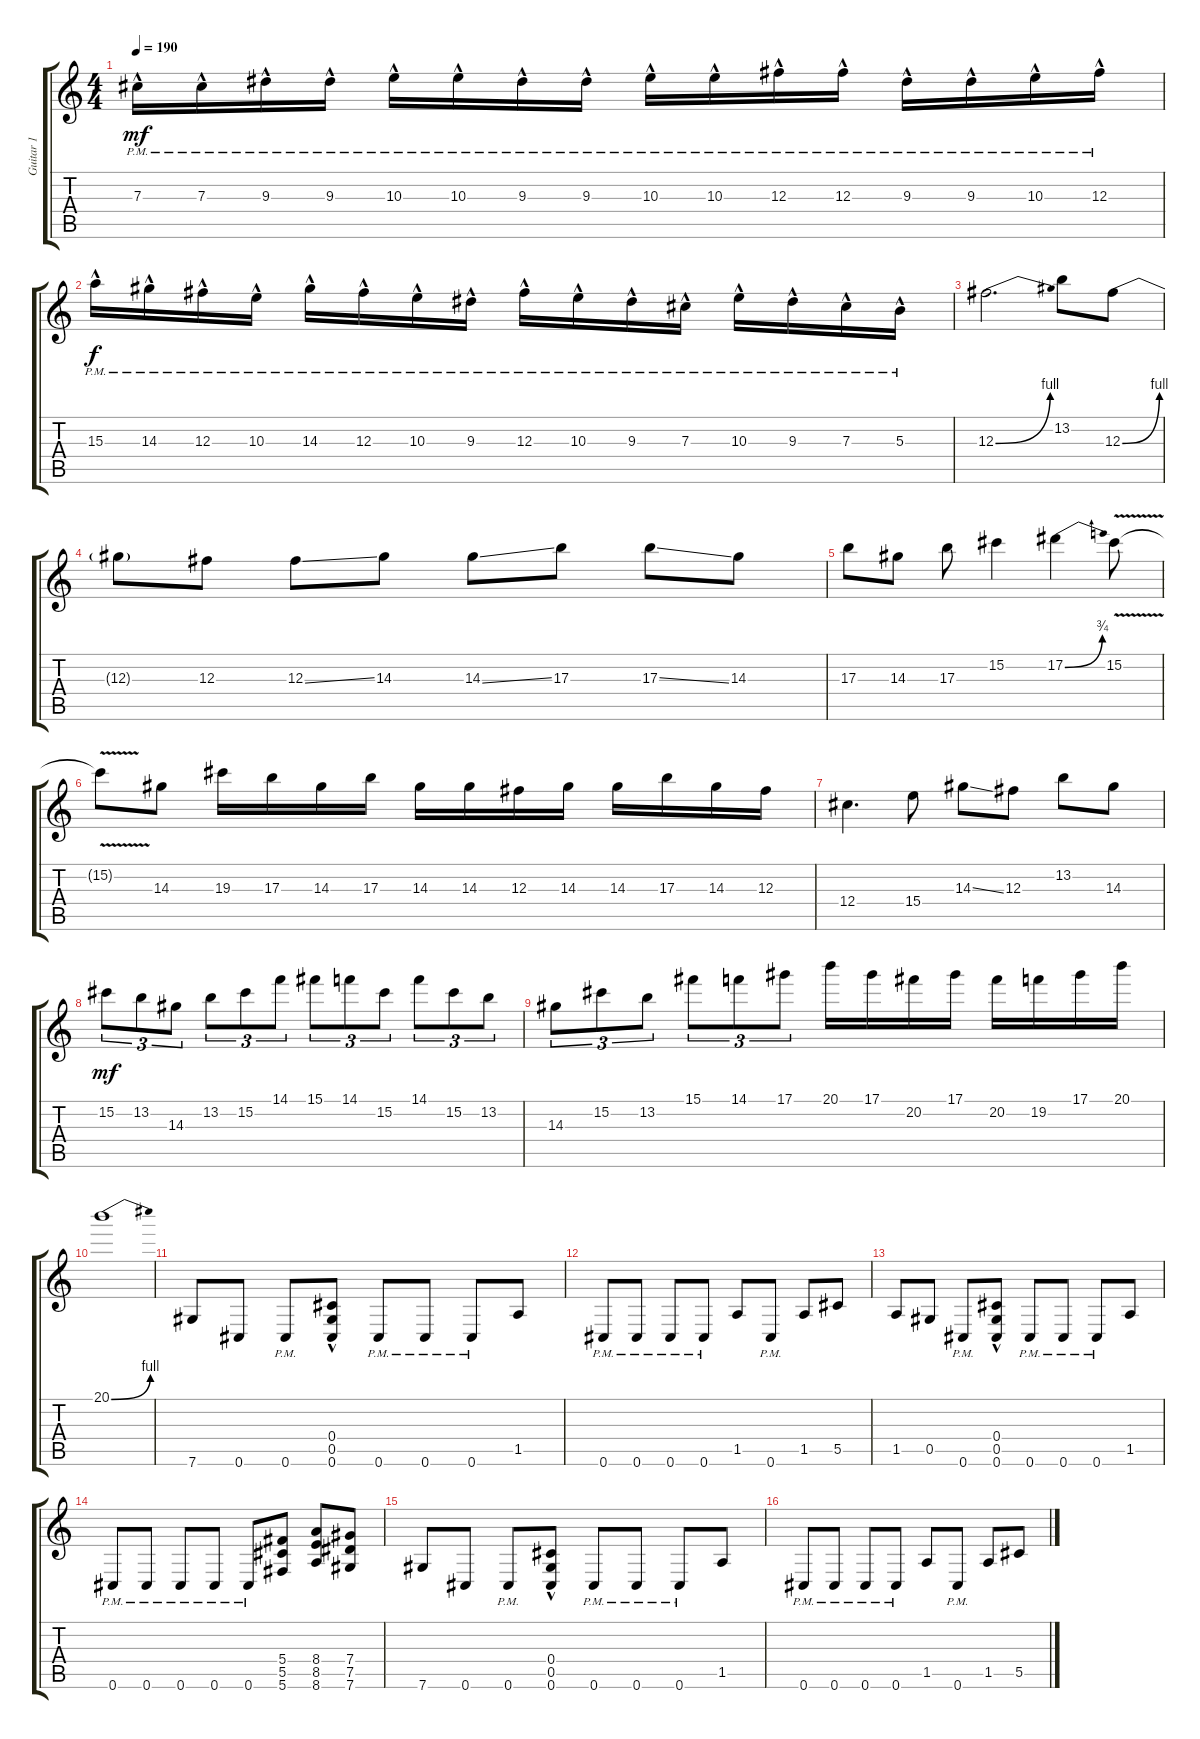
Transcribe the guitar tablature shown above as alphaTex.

\track ("Guitar 1" "Guitar 1") {instrument acousticguitarsteel}
\staff {score tabs}
\tuning (Eb4 Bb3 Gb3 Db3 Ab2 Db2) {hide}
\ts (4 4)
\tempo 190
\clef g2
\ks c
7.3{hac pm}.16{dy mf} 7.3{hac pm}.16 9.3{hac pm}.16 9.3{hac pm}.16 10.3{hac pm}.16 10.3{hac pm}.16 9.3{hac pm}.16 9.3{hac pm}.16 10.3{hac pm}.16 10.3{hac pm}.16 12.3{hac pm}.16 12.3{hac pm}.16 9.3{hac pm}.16 9.3{hac pm}.16 10.3{hac pm}.16 12.3{hac pm}.16 |
15.3{hac pm}.16{dy f} 14.3{hac pm}.16 12.3{hac pm}.16 10.3{hac pm}.16 14.3{hac pm}.16 12.3{hac pm}.16 10.3{hac pm}.16 9.3{hac pm}.16 12.3{hac pm}.16 10.3{hac pm}.16 9.3{hac pm}.16 7.3{hac pm}.16 10.3{hac pm}.16 9.3{hac pm}.16 7.3{hac pm}.16 5.3{hac pm}.16 |
12.3{be (bend 0 0 60 4)}.2{d} 13.2.8 12.3{be (bend 0 0 60 4)}.8 |
12.3{t}.8 12.3.8 12.3{ss}.8 14.3.8 14.3{ss}.8 17.3.8 17.3{ss}.8 14.3.8 |
17.3.8 14.3.8 17.3.8 15.2.4 17.2{be (bend 0 0 60 3)}.4 15.2{v}.8 |
15.2{t}.8 14.3.8 19.3.16 17.3.16 14.3.16 17.3.16 14.3.16 14.3.16 12.3.16 14.3.16 14.3.16 17.3.16 14.3.16 12.3.16 |
12.4.4{d} 15.4.8 14.3{ss}.8 12.3.8 13.2.8 14.3.8 |
15.2.8{tu (3 2) dy mf} 13.2.8{tu (3 2)} 14.3.8{tu (3 2)} 13.2.8{tu (3 2)} 15.2.8{tu (3 2)} 14.1.8{tu (3 2)} 15.1.8{tu (3 2)} 14.1.8{tu (3 2)} 15.2.8{tu (3 2)} 14.1.8{tu (3 2)} 15.2.8{tu (3 2)} 13.2.8{tu (3 2)} |
14.3.8{tu (3 2)} 15.2.8{tu (3 2)} 13.2.8{tu (3 2)} 15.1.8{tu (3 2)} 14.1.8{tu (3 2)} 17.1.8{tu (3 2)} 20.1.16 17.1.16 20.2.16 17.1.16 20.2.16 19.2.16 17.1.16 20.1.16 |
20.1{be (bend 0 0 60 4)}.1 |
7.6.8 0.6.8 0.6{pm}.8 (0.4{hac} 0.5{hac} 0.6{hac}).8 0.6{pm}.8 0.6{pm}.8 0.6{pm}.8 1.5.8 |
0.6{pm}.8 0.6{pm}.8 0.6{pm}.8 0.6{pm}.8 1.5.8 0.6{pm}.8 1.5.8 5.5.8 |
1.5.8 0.5.8 0.6{pm}.8 (0.4{hac} 0.5{hac} 0.6{hac}).8 0.6{pm}.8 0.6{pm}.8 0.6{pm}.8 1.5.8 |
0.6{pm}.8 0.6{pm}.8 0.6{pm}.8 0.6{pm}.8 0.6{pm}.8 (5.4 5.5 5.6).8 (8.4 8.5 8.6).8 (7.4 7.5 7.6).8 |
7.6.8 0.6.8 0.6{pm}.8 (0.4{hac} 0.5{hac} 0.6{hac}).8 0.6{pm}.8 0.6{pm}.8 0.6{pm}.8 1.5.8 |
0.6{pm}.8 0.6{pm}.8 0.6{pm}.8 0.6{pm}.8 1.5.8 0.6{pm}.8 1.5.8 5.5.8
